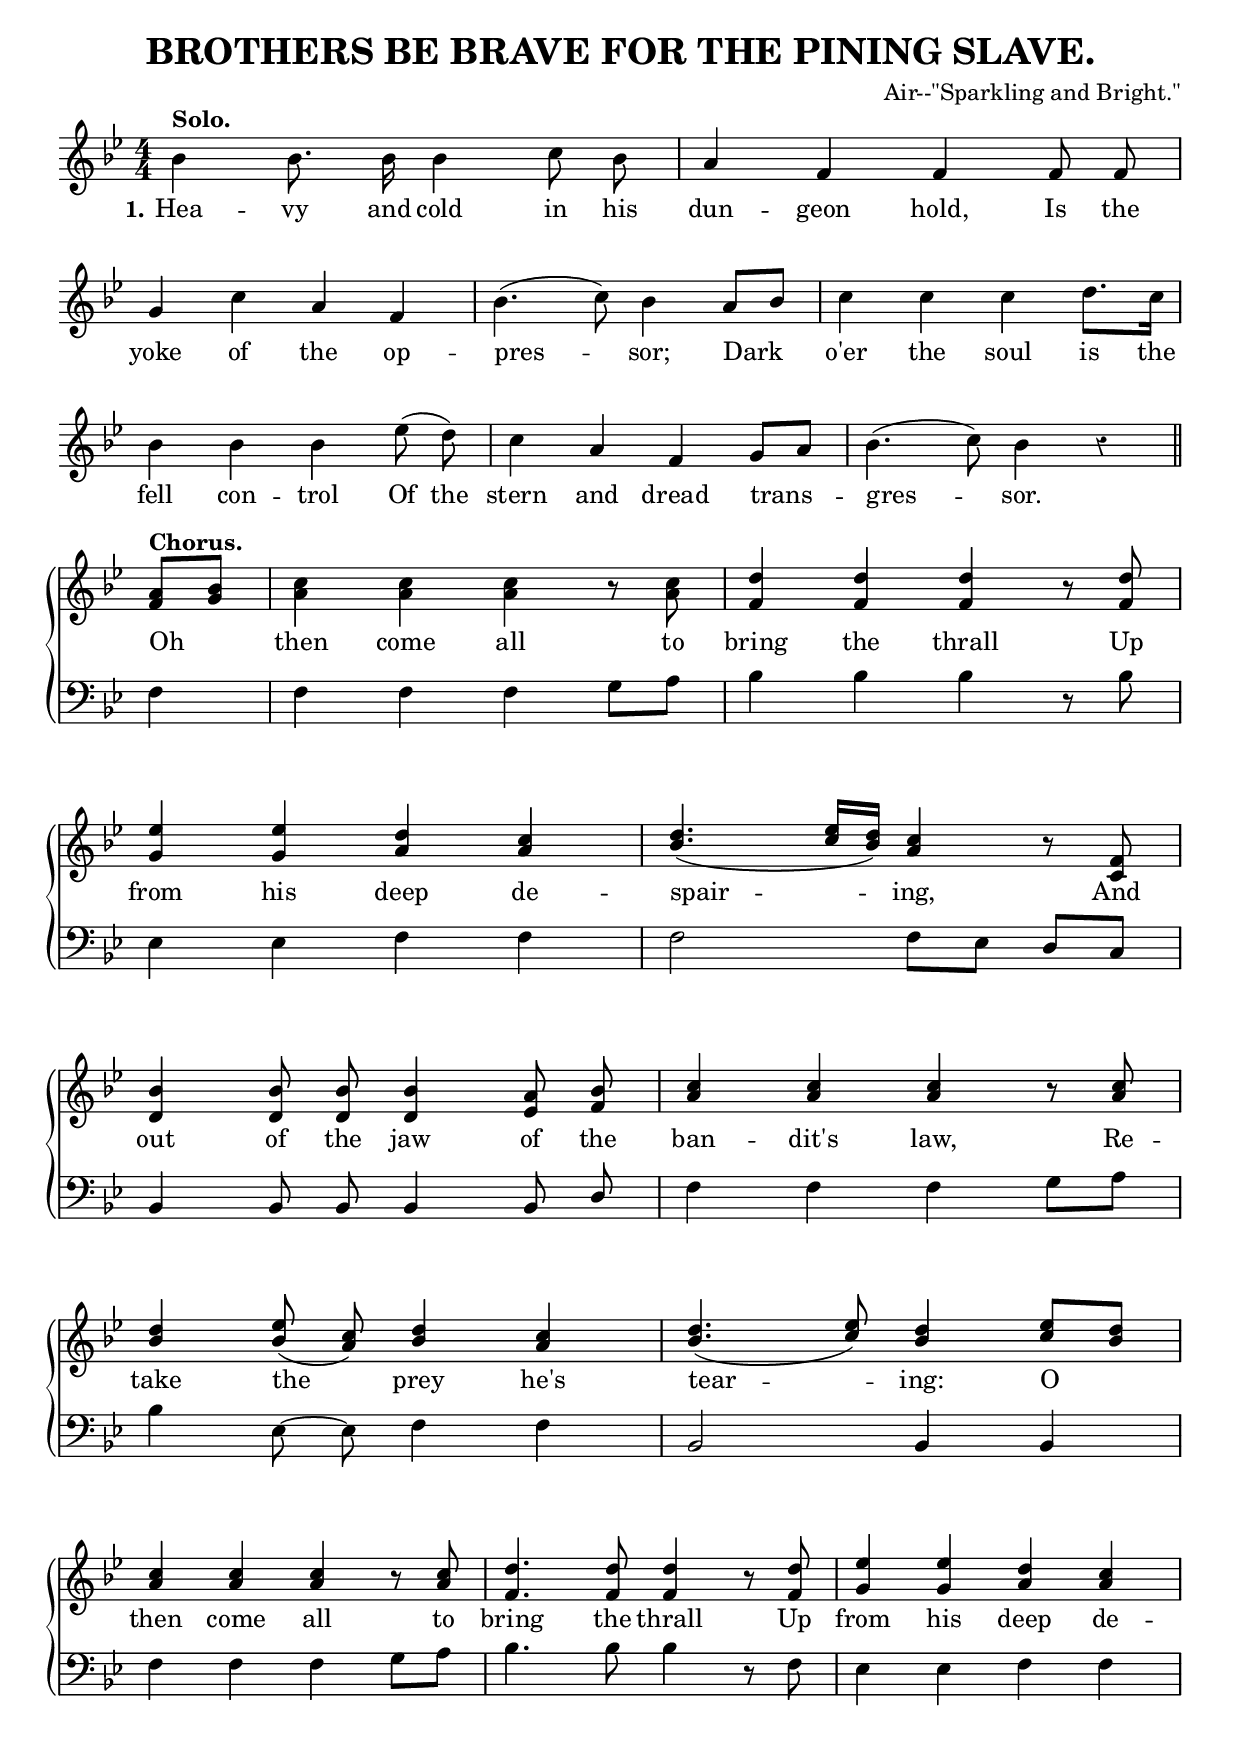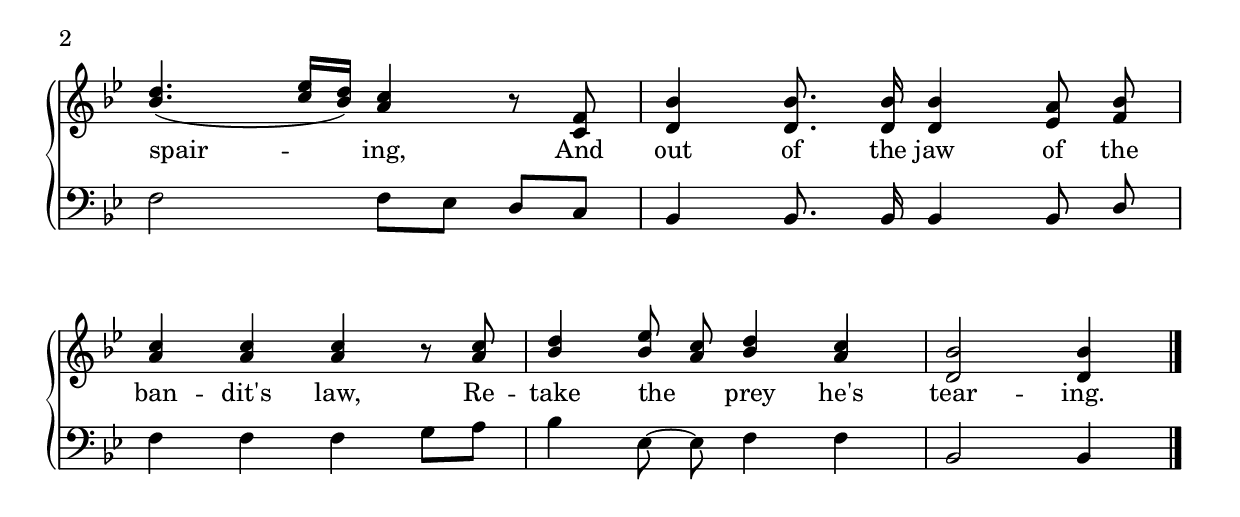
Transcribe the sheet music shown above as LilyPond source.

\version "2.10"
\include "english.ly"

\header {
  title = "BROTHERS BE BRAVE FOR THE PINING SLAVE."
  composer = "Air--\"Sparkling and Bright.\""
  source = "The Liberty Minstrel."
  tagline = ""
}


words = \lyricmode {
  \set  stanza = "1."
  Hea -- vy and cold in his dun -- geon hold,
  Is the yoke of the op -- pres -- sor;
  Dark o'er the soul \set ignoreMelismata = ##t is \unset ignoreMelismata the 
  fell con -- trol \set ignoreMelismata = ##t Of \unset ignoreMelismata the 
      stern and dread trans -- gres -- sor.
  Oh then come all to bring the thrall
  Up from his deep de -- spair -- ing, And
  out of the jaw of the ban -- dit's law,
  Re -- take the prey he's tear -- ing:
  O then come all to bring the thrall
  Up from his deep de -- spair -- ing,
  And out of the jaw of the
  ban -- dit's law, Re -- take the _ prey he's tear -- ing.
}


treble =  \relative c' {
	\clef treble 
	\key bf \major 
	\time 4/4
	\autoBeamOff
	\override Staff.TimeSignature #'style = #'()

%%%%% solo part	
  \once \override TextScript #'padding = #1.0 bf'4^\markup { \bold "Solo." } bf8. bf16 bf4 c8 bf | 
      a4 f f f8 f | 
  
  \break
  g4 c a f | 
      bf4.( c8) bf4 a8[ bf] | 
      c4 c c d8.[ c16] | 
  
  \break
  bf4 bf bf ef8( d) | 
      c4 a f g8[ a] | 
      bf4.( c8) bf4 r \bar "||"

%%%%% chorus
  \break
  \set Score.measurePosition = #(ly:make-moment 3 4 )  \once \override TextScript #'padding = #1.0 <a f>8[^\markup { \bold "Chorus." } <g bf>] |
      <a c>4 <a c> <a c> r8 <a c>8 |
      <f d'>4 <f d'> <f d'> r8 <f d'>8 |

  \break
  \stemUp <g ef'>4 <g ef'> <a d> <a c> |
      <bf d>4.( <c ef>16[ <bf d>]) <a c>4 r8 <c, f>8 |

  \break    
  <d bf'>4 <d bf'>8 <d bf'>8 <d bf'>4 <ef a>8 <f bf>8 |
      <a c>4 <a c> <a c> r8 <a c> |

  \break    
  <bf d>4 <bf ef>8( <a c>) <bf d>4 <a c>4 |
      <bf d>4.( <c ef>8) <bf d>4 <c ef>8[ <bf d>] |

  \break    
  <a c>4 <a c> <a c> r8 <a c> |
      <f d'>4. <f d'>8 <f d'>4 r8 <f d'> |
      <g ef'>4 <g ef'> <a d> <a c> |

  \break   
  <bf d>4.( <c ef>16[ <bf d>]) <a c>4 r8 <c, f> |
      <d bf'>4 <d bf'>8. <d bf'>16 <d bf'>4 <ef a>8 <f bf> |

  \break    
  <a c>4 <a c> <a c> r8 <a c> |
    <bf d>4 <bf ef>8 <a c>8 <bf d>4 <a c> |
    <d, bf'>2 <d bf'>4 \bar "|."
}

bass =  \relative c {
	\clef bass 
	\key bf \major 
	\time 4/4
	\autoBeamOff
	\override Staff.TimeSignature #'style = #'()


  s1*8 \bar "||"	
	
  \set Score.measurePosition = #(ly:make-moment 3 4 ) f4 |
      f f f g8[ a] |
      bf4 bf bf r8 bf |

  ef,4 ef f f |
      f2 f8[ ef] \stemUp d[ c] \stemNeutral |

  bf4 bf8 bf bf4 bf8 \stemUp d \stemNeutral |
      f4 f f g8[ a] |

  bf4 ef,8 ~ ef f4 f |
      bf,2 bf4 bf |

  f'4 f f g8[ a] |
      bf4. bf8 bf4 r8 f |
      ef4 ef f f |

  f2 f8[ ef] d[ c] |
      bf4 bf8. bf16 bf4 bf8 \stemUp d \stemNeutral |

  f4 f f g8[ a] |
      bf4 ef,8 ~ ef f4 f |
      bf,2 bf4 \bar "|."

}

\score { 
  \new ChoirStaff \with{systemStartDelimiter = #'SystemStartBrace }	
   <<
     \new Staff = "upper"  \new Voice = "treble" { \treble }
     \new Lyrics \lyricsto "treble" { \words }
     \new Staff = "lower"  \new Voice = "bass" { \bass }
   >>

\layout {
	indent=0
	\context { \RemoveEmptyStaffContext }
	\context { \Score \override VerticalAxisGroup #'remove-first = ##t }
	\context { \Staff \override Rest #'style = #'classical }
	\context { \Score \remove "Bar_number_engraver" }
	  }
	  
\midi { \context { \Score tempoWholesPerMinute = #(ly:make-moment 120 4 ) }} 

}

